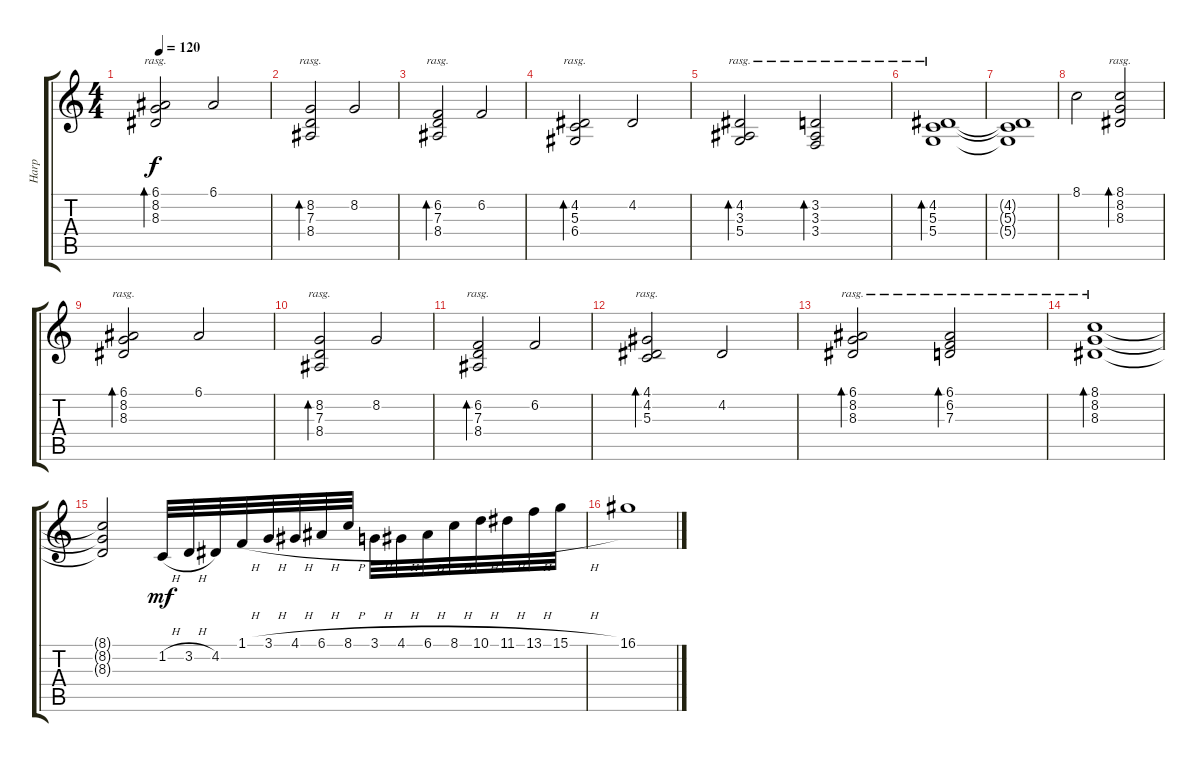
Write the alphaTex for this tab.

\track ("Harp" "Harp") {instrument orchestralharp}
\staff {score tabs}
\tuning (E4 B3 G3 D3 A2 E2) {hide}
\ts (4 4)
\tempo 120
\clef g2
\ks c
(6.1 8.2 8.3).2{bd 120 rasg ii dy f} 6.1.2 |
(8.2 7.3 8.4).2{bd 120 rasg ii} 8.2.2 |
(6.2 7.3 8.4).2{bd 120 rasg ii} 6.2.2 |
(4.2 5.3 6.4).2{bd 120 rasg ii} 4.2.2 |
(4.2 3.3 5.4).2{bd 120 rasg ii} (3.2 3.3 3.4).2{bd 120 rasg ii} |
(4.2 5.3 5.4).1{bd 120 rasg ii} |
(4.2{t} 5.3{t} 5.4{t}).1 |
8.1.2 (8.1 8.2 8.3).2{bd 120 rasg ii} |
(6.1 8.2 8.3).2{bd 120 rasg ii} 6.1.2 |
(8.2 7.3 8.4).2{bd 120 rasg ii} 8.2.2 |
(6.2 7.3 8.4).2{bd 120 rasg ii} 6.2.2 |
(4.1 4.2 5.3).2{bd 120 rasg ii} 4.2.2 |
(6.1 8.2 8.3).2{bd 120 rasg ii} (6.1 6.2 7.3).2{bd 120 rasg ii} |
(8.1 8.2 8.3).1{bd 120 rasg ii} |
(8.1{t} 8.2{t} 8.3{t}).2 1.2{h}.32{dy mf} 3.2{h}.32 4.2.32 1.1{h}.32 3.1{h}.32 4.1{h}.32 6.1{h}.32 8.1{h}.32 3.1{h}.32 4.1{h}.32 6.1{h}.32 8.1{h}.32 10.1{h}.32 11.1{h}.32 13.1{h}.32 15.1{h}.32 |
16.1.1
